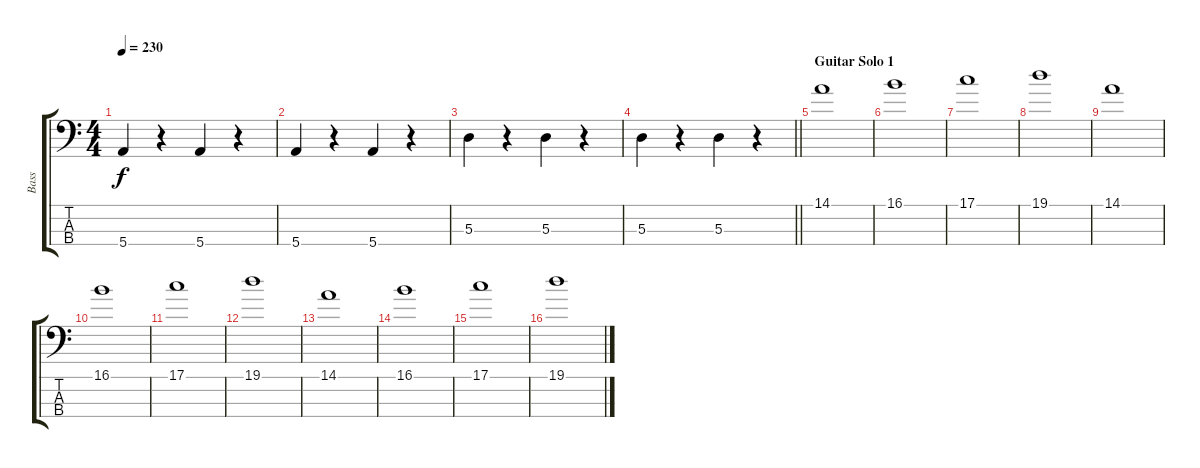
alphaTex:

\track ("Bass" "Bass") {instrument electricbassfinger}
\staff {score tabs}
\tuning (G2 D2 A1 E1) {hide}
\ts (4 4)
\tempo 230
\clef f4
\ks c
5.4.4{dy f} r.4 5.4.4 r.4 |
5.4.4 r.4 5.4.4 r.4 |
5.3.4 r.4 5.3.4 r.4 |
\barLineRight lightlight
5.3.4 r.4 5.3.4 r.4 |
\section ("" "Guitar Solo 1")
14.1.1{volume 6} |
16.1.1 |
17.1.1 |
19.1.1 |
14.1.1 |
16.1.1 |
17.1.1 |
19.1.1 |
14.1.1 |
16.1.1 |
17.1.1 |
19.1.1
